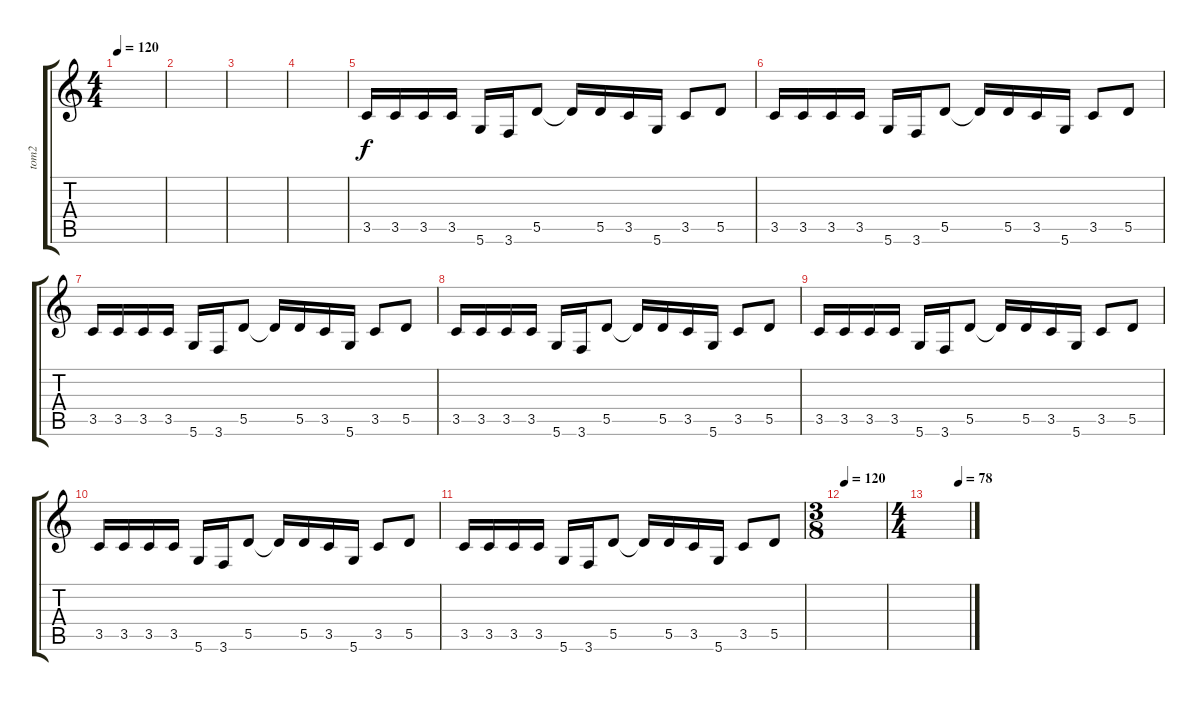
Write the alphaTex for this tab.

\track ("tom2" "tom2") {instrument distortionguitar}
\staff {score tabs}
\tuning (E4 B3 G3 D3 A2 D2) {hide}
\ts (4 4)
\tempo 120
\clef g2
\ks c
|
|
|
|
3.5.16 3.5.16 3.5.16 3.5.16 5.6.16 3.6.16 5.5.8 5.5{t}.16 5.5.16 3.5.16 5.6.16 3.5.8 5.5.8 |
3.5.16 3.5.16 3.5.16 3.5.16 5.6.16 3.6.16 5.5.8 5.5{t}.16 5.5.16 3.5.16 5.6.16 3.5.8 5.5.8 |
3.5.16 3.5.16 3.5.16 3.5.16 5.6.16 3.6.16 5.5.8 5.5{t}.16 5.5.16 3.5.16 5.6.16 3.5.8 5.5.8 |
3.5.16 3.5.16 3.5.16 3.5.16 5.6.16 3.6.16 5.5.8 5.5{t}.16 5.5.16 3.5.16 5.6.16 3.5.8 5.5.8 |
3.5.16 3.5.16 3.5.16 3.5.16 5.6.16 3.6.16 5.5.8 5.5{t}.16 5.5.16 3.5.16 5.6.16 3.5.8 5.5.8 |
3.5.16 3.5.16 3.5.16 3.5.16 5.6.16 3.6.16 5.5.8 5.5{t}.16 5.5.16 3.5.16 5.6.16 3.5.8 5.5.8 |
3.5.16 3.5.16 3.5.16 3.5.16 5.6.16 3.6.16 5.5.8 5.5{t}.16 5.5.16 3.5.16 5.6.16 3.5.8 5.5.8 |
\ts (3 8)
\tempo 120
|
\ts (4 4)
\tempo (78 0.75)
